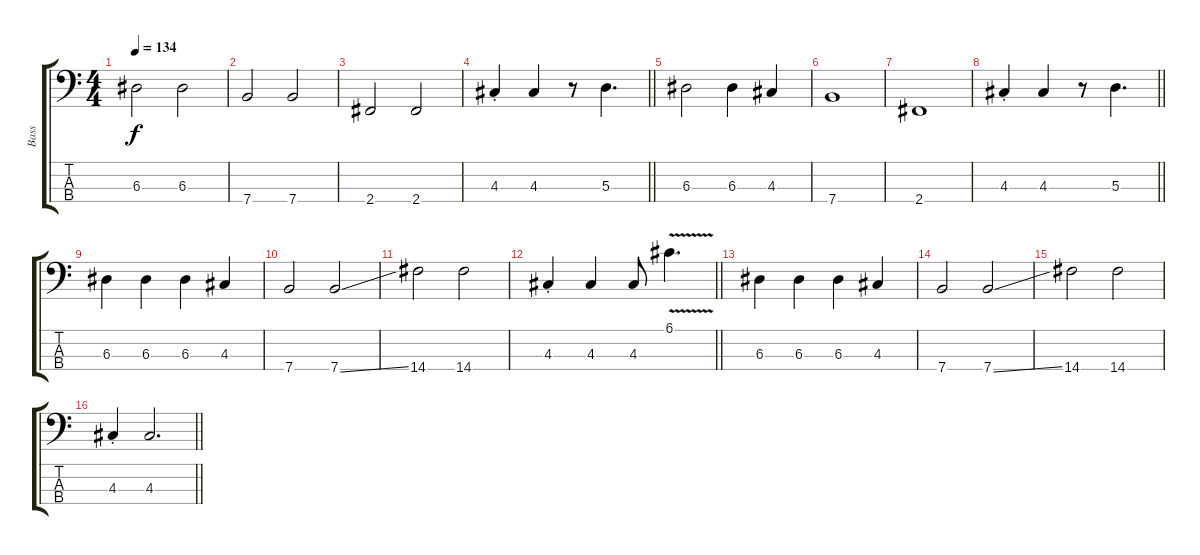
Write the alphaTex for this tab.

\track ("Bass" "Bass") {instrument electricbassfinger}
\staff {score tabs}
\tuning (G2 D2 A1 E1) {hide}
\ts (4 4)
\tempo 134
\clef f4
\ks c
6.3.2{dy f} 6.3.2 |
7.4.2 7.4.2 |
2.4.2 2.4.2 |
\barLineRight lightlight
4.3{st}.4 4.3.4 r.8 5.3.4{d} |
6.3.2 6.3.4 4.3.4 |
7.4.1 |
2.4.1 |
\barLineRight lightlight
4.3{st}.4 4.3.4 r.8 5.3.4{d} |
6.3.4 6.3.4 6.3.4 4.3.4 |
7.4.2 7.4{ss}.2 |
14.4.2 14.4.2 |
\barLineRight lightlight
4.3{st}.4 4.3.4 4.3.8 6.1{v}.4{d} |
6.3.4 6.3.4 6.3.4 4.3.4 |
7.4.2 7.4{ss}.2 |
14.4.2 14.4.2 |
\barLineRight lightlight
4.3{st}.4 4.3.2{d}
